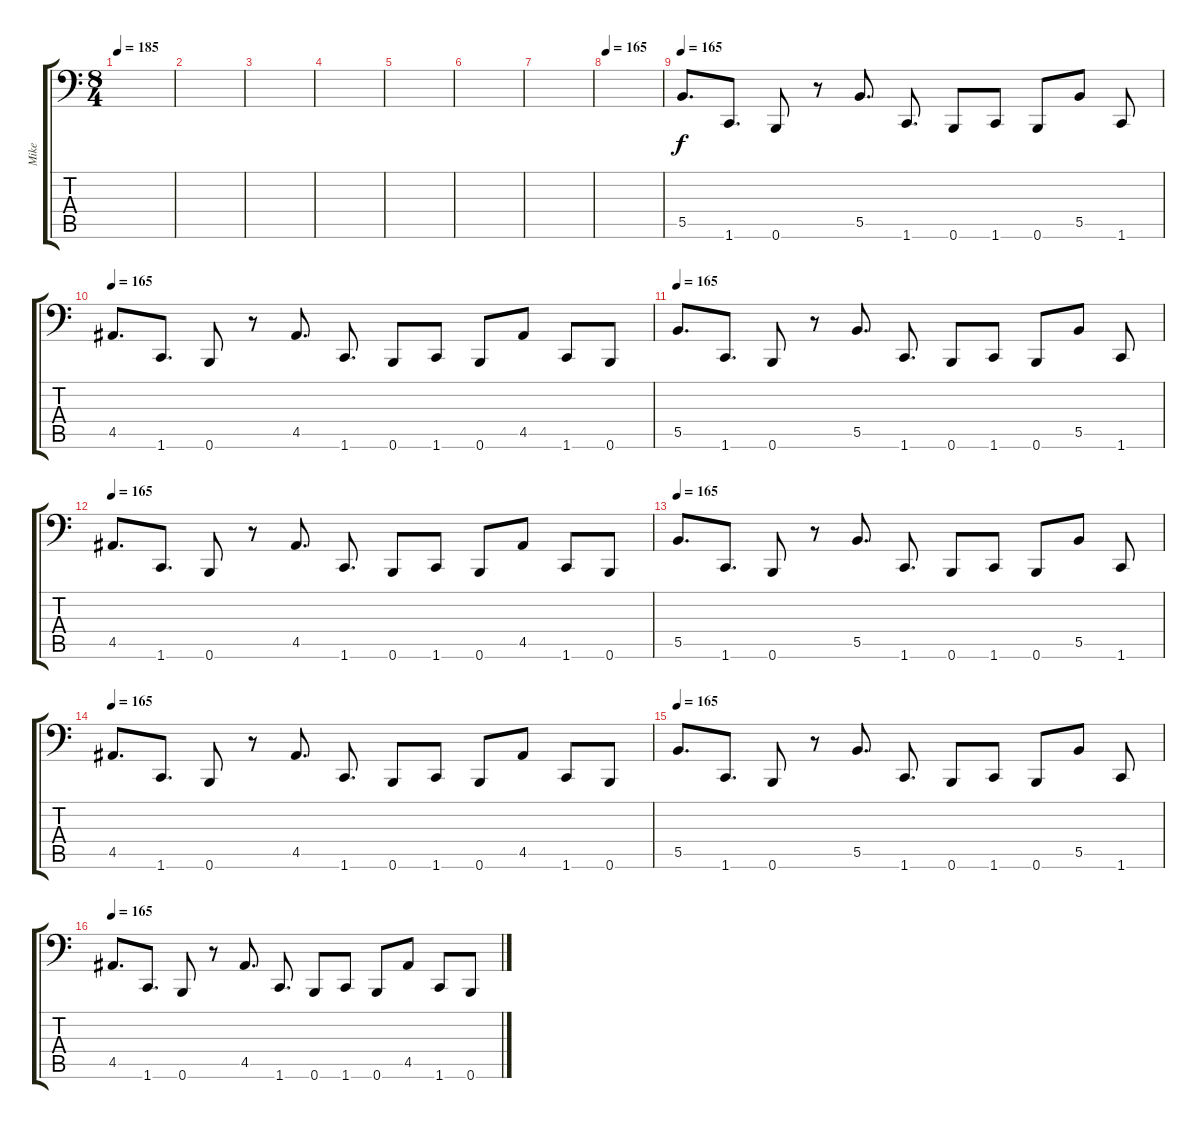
\track ("Mike" "Mike") {instrument electricbasspick}
\staff {score tabs}
\tuning (Db3 Ab2 E2 B1 Gb1 B0) {hide}
\ts (8 4)
\tempo 185
\clef f4
\ks c
|
|
|
|
|
|
|
\tempo 165
|
\tempo 165
5.5.8{d} 1.6.8{d} 0.6.8 r.8 5.5.8{d} 1.6.8{d} 0.6.8 1.6.8 0.6.8 5.5.8 1.6.8 |
\tempo 165
4.5.8{d} 1.6.8{d} 0.6.8 r.8 4.5.8{d} 1.6.8{d} 0.6.8 1.6.8 0.6.8 4.5.8 1.6.8 0.6.8 |
\tempo 165
5.5.8{d} 1.6.8{d} 0.6.8 r.8 5.5.8{d} 1.6.8{d} 0.6.8 1.6.8 0.6.8 5.5.8 1.6.8 |
\tempo 165
4.5.8{d} 1.6.8{d} 0.6.8 r.8 4.5.8{d} 1.6.8{d} 0.6.8 1.6.8 0.6.8 4.5.8 1.6.8 0.6.8 |
\tempo 165
5.5.8{d} 1.6.8{d} 0.6.8 r.8 5.5.8{d} 1.6.8{d} 0.6.8 1.6.8 0.6.8 5.5.8 1.6.8 |
\tempo 165
4.5.8{d} 1.6.8{d} 0.6.8 r.8 4.5.8{d} 1.6.8{d} 0.6.8 1.6.8 0.6.8 4.5.8 1.6.8 0.6.8 |
\tempo 165
5.5.8{d} 1.6.8{d} 0.6.8 r.8 5.5.8{d} 1.6.8{d} 0.6.8 1.6.8 0.6.8 5.5.8 1.6.8 |
\tempo 165
4.5.8{d} 1.6.8{d} 0.6.8 r.8 4.5.8{d} 1.6.8{d} 0.6.8 1.6.8 0.6.8 4.5.8 1.6.8 0.6.8
